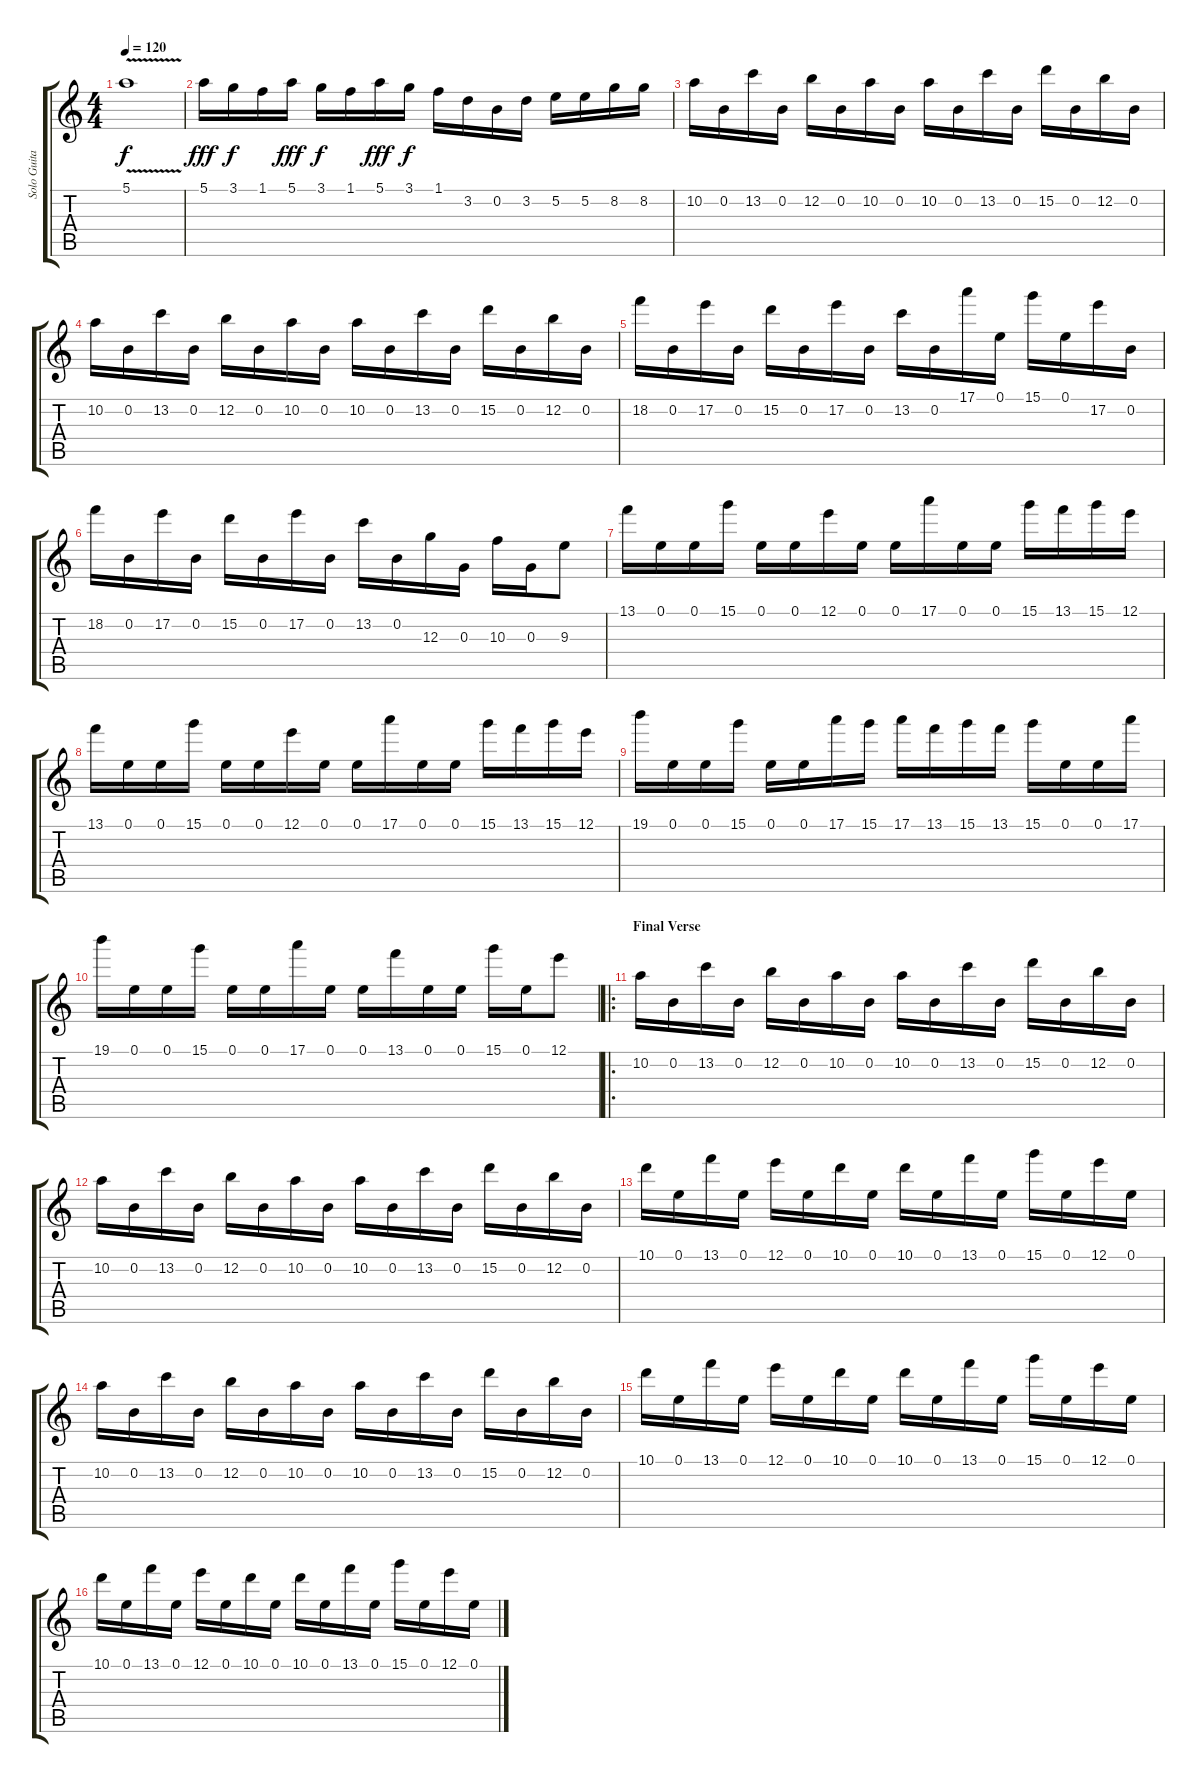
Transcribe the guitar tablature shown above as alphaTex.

\track ("Solo Guitar" "Solo Guita") {instrument overdrivenguitar}
\staff {score tabs}
\tuning (E4 B3 G3 D3 A2 E2) {hide}
\ts (4 4)
\tempo 120
\clef g2
\ks c
5.1{v}.1{dy f} |
5.1.16{dy fff} 3.1.16{dy f} 1.1.16 5.1.16{dy fff} 3.1.16{dy f} 1.1.16 5.1.16{dy fff} 3.1.16{dy f} 1.1.16 3.2.16 0.2.16 3.2.16 5.2.16 5.2.16 8.2.16 8.2.16 |
10.2.16 0.2.16 13.2.16 0.2.16 12.2.16 0.2.16 10.2.16 0.2.16 10.2.16 0.2.16 13.2.16 0.2.16 15.2.16 0.2.16 12.2.16 0.2.16 |
10.2.16 0.2.16 13.2.16 0.2.16 12.2.16 0.2.16 10.2.16 0.2.16 10.2.16 0.2.16 13.2.16 0.2.16 15.2.16 0.2.16 12.2.16 0.2.16 |
18.2.16 0.2.16 17.2.16 0.2.16 15.2.16 0.2.16 17.2.16 0.2.16 13.2.16 0.2.16 17.1.16 0.1.16 15.1.16 0.1.16 17.2.16 0.2.16 |
18.2.16 0.2.16 17.2.16 0.2.16 15.2.16 0.2.16 17.2.16 0.2.16 13.2.16 0.2.16 12.3.16 0.3.16 10.3.16 0.3.16 9.3.8 |
13.1.16 0.1.16 0.1.16 15.1.16 0.1.16 0.1.16 12.1.16 0.1.16 0.1.16 17.1.16 0.1.16 0.1.16 15.1.16 13.1.16 15.1.16 12.1.16 |
13.1.16 0.1.16 0.1.16 15.1.16 0.1.16 0.1.16 12.1.16 0.1.16 0.1.16 17.1.16 0.1.16 0.1.16 15.1.16 13.1.16 15.1.16 12.1.16 |
19.1.16 0.1.16 0.1.16 15.1.16 0.1.16 0.1.16 17.1.16 15.1.16 17.1.16 13.1.16 15.1.16 13.1.16 15.1.16 0.1.16 0.1.16 17.1.16 |
19.1.16 0.1.16 0.1.16 15.1.16 0.1.16 0.1.16 17.1.16 0.1.16 0.1.16 13.1.16 0.1.16 0.1.16 15.1.16 0.1.16 12.1.8 |
\ro
\section ("" "Final Verse")
10.2.16 0.2.16 13.2.16 0.2.16 12.2.16 0.2.16 10.2.16 0.2.16 10.2.16 0.2.16 13.2.16 0.2.16 15.2.16 0.2.16 12.2.16 0.2.16 |
10.2.16 0.2.16 13.2.16 0.2.16 12.2.16 0.2.16 10.2.16 0.2.16 10.2.16 0.2.16 13.2.16 0.2.16 15.2.16 0.2.16 12.2.16 0.2.16 |
10.1.16 0.1.16 13.1.16 0.1.16 12.1.16 0.1.16 10.1.16 0.1.16 10.1.16 0.1.16 13.1.16 0.1.16 15.1.16 0.1.16 12.1.16 0.1.16 |
10.2.16 0.2.16 13.2.16 0.2.16 12.2.16 0.2.16 10.2.16 0.2.16 10.2.16 0.2.16 13.2.16 0.2.16 15.2.16 0.2.16 12.2.16 0.2.16 |
10.1.16 0.1.16 13.1.16 0.1.16 12.1.16 0.1.16 10.1.16 0.1.16 10.1.16 0.1.16 13.1.16 0.1.16 15.1.16 0.1.16 12.1.16 0.1.16 |
10.1.16 0.1.16 13.1.16 0.1.16 12.1.16 0.1.16 10.1.16 0.1.16 10.1.16 0.1.16 13.1.16 0.1.16 15.1.16 0.1.16 12.1.16 0.1.16
